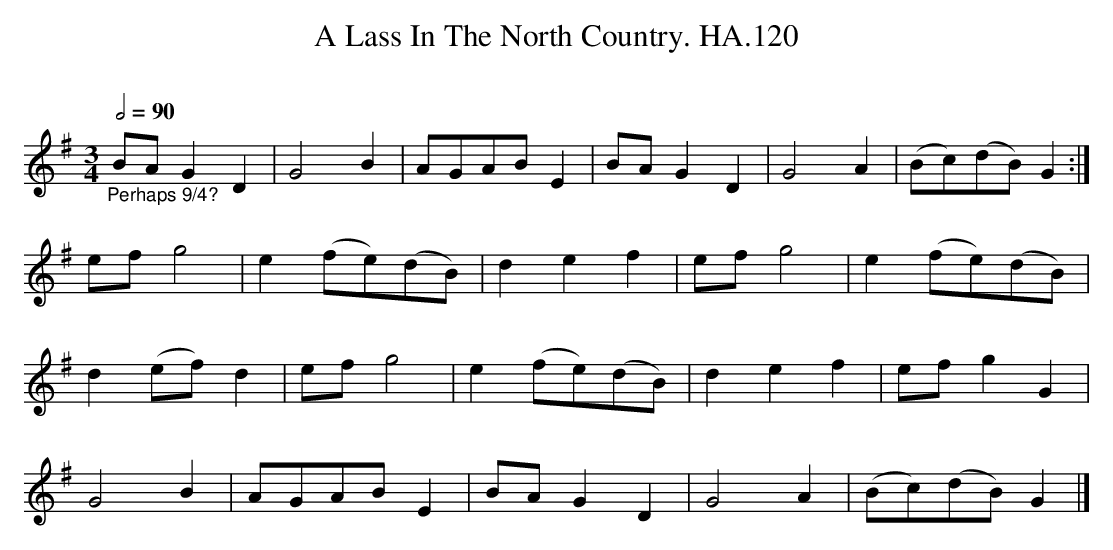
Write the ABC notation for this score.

X:1
T:Lass In The North Country. HA.120, A
M:3/4
L:1/8
Q:1/2=90
O:
K:G
"_Perhaps 9/4?"BAG2D2|G4B2|AGABE2|BAG2D2|G4A2|(Bc)(dB)G2:|
efg4|e2(fe)(dB)|d2e2f2|efg4|e2(fe)(dB)|
d2(ef)d2|efg4|e2(fe)(dB)|d2e2f2|efg2G2|
G4B2|AGABE2|BAG2D2|G4A2|(Bc)(dB)G2|]
